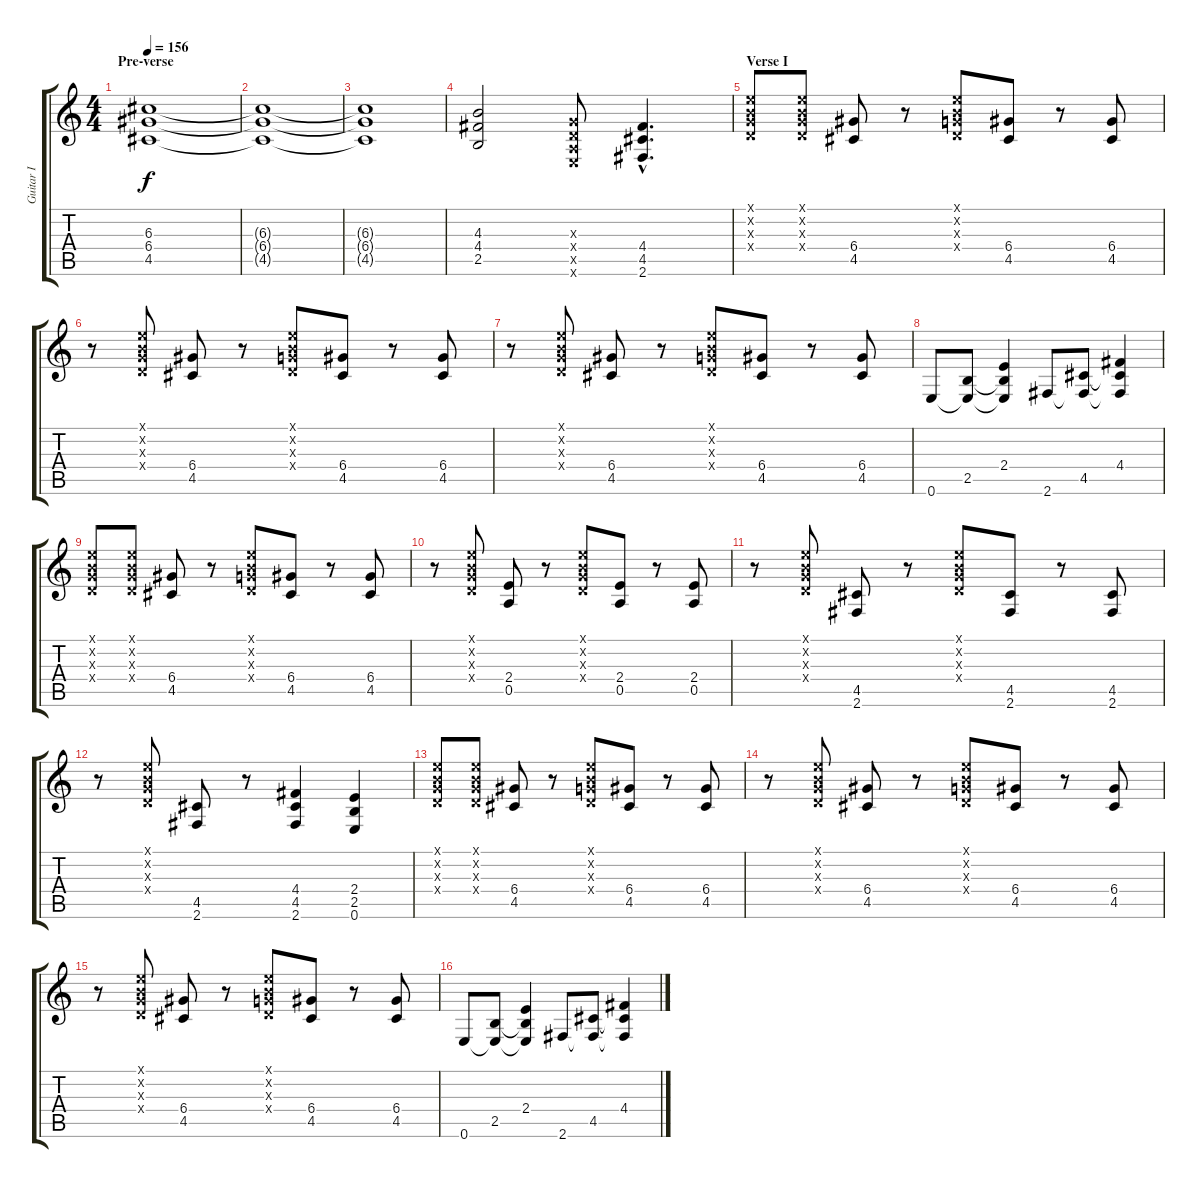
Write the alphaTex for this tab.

\track ("Guitar I" "Guitar I") {instrument distortionguitar}
\staff {score tabs}
\tuning (E4 B3 G3 D3 A2 E2) {hide}
\ts (4 4)
\section ("" "Pre-verse")
\tempo 156
\clef g2
\ks c
(6.3 6.4 4.5).1{dy f} |
(6.3{t} 6.4{t} 4.5{t}).1 |
(6.3{t} 6.4{t} 4.5{t}).1 |
(4.3 4.4 2.5).2 (0.3{x} 0.4{x} 0.5{x} 0.6{x}).8 (4.4{hac} 4.5{hac} 2.6{hac}).4{d} |
\section ("" "Verse I")
(0.1{x} 0.2{x} 0.3{x} 0.4{x}).8 (0.1{x} 0.2{x} 0.3{x} 0.4{x}).8 (6.4 4.5).8 r.8 (0.1{x} 0.2{x} 0.3{x} 0.4{x}).8 (6.4 4.5).8 r.8 (6.4 4.5).8 |
r.8 (0.1{x} 0.2{x} 0.3{x} 0.4{x}).8 (6.4 4.5).8 r.8 (0.1{x} 0.2{x} 0.3{x} 0.4{x}).8 (6.4 4.5).8 r.8 (6.4 4.5).8 |
r.8 (0.1{x} 0.2{x} 0.3{x} 0.4{x}).8 (6.4 4.5).8 r.8 (0.1{x} 0.2{x} 0.3{x} 0.4{x}).8 (6.4 4.5).8 r.8 (6.4 4.5).8 |
0.6.8 (2.5 0.6{t}).8 (2.4 2.5{t} 0.6{t}).4 2.6.8 (4.5 2.6{t}).8 (4.4 4.5{t} 2.6{t}).4 |
(0.1{x} 0.2{x} 0.3{x} 0.4{x}).8 (0.1{x} 0.2{x} 0.3{x} 0.4{x}).8 (6.4 4.5).8 r.8 (0.1{x} 0.2{x} 0.3{x} 0.4{x}).8 (6.4 4.5).8 r.8 (6.4 4.5).8 |
r.8 (0.1{x} 0.2{x} 0.3{x} 0.4{x}).8 (2.4 0.5).8 r.8 (0.1{x} 0.2{x} 0.3{x} 0.4{x}).8 (2.4 0.5).8 r.8 (2.4 0.5).8 |
r.8 (0.1{x} 0.2{x} 0.3{x} 0.4{x}).8 (4.5 2.6).8 r.8 (0.1{x} 0.2{x} 0.3{x} 0.4{x}).8 (4.5 2.6).8 r.8 (4.5 2.6).8 |
r.8 (0.1{x} 0.2{x} 0.3{x} 0.4{x}).8 (4.5 2.6).8 r.8 (4.4 4.5 2.6).4 (2.4 2.5 0.6).4 |
(0.1{x} 0.2{x} 0.3{x} 0.4{x}).8 (0.1{x} 0.2{x} 0.3{x} 0.4{x}).8 (6.4 4.5).8 r.8 (0.1{x} 0.2{x} 0.3{x} 0.4{x}).8 (6.4 4.5).8 r.8 (6.4 4.5).8 |
r.8 (0.1{x} 0.2{x} 0.3{x} 0.4{x}).8 (6.4 4.5).8 r.8 (0.1{x} 0.2{x} 0.3{x} 0.4{x}).8 (6.4 4.5).8 r.8 (6.4 4.5).8 |
r.8 (0.1{x} 0.2{x} 0.3{x} 0.4{x}).8 (6.4 4.5).8 r.8 (0.1{x} 0.2{x} 0.3{x} 0.4{x}).8 (6.4 4.5).8 r.8 (6.4 4.5).8 |
0.6.8 (2.5 0.6{t}).8 (2.4 2.5{t} 0.6{t}).4 2.6.8 (4.5 2.6{t}).8 (4.4 4.5{t} 2.6{t}).4
